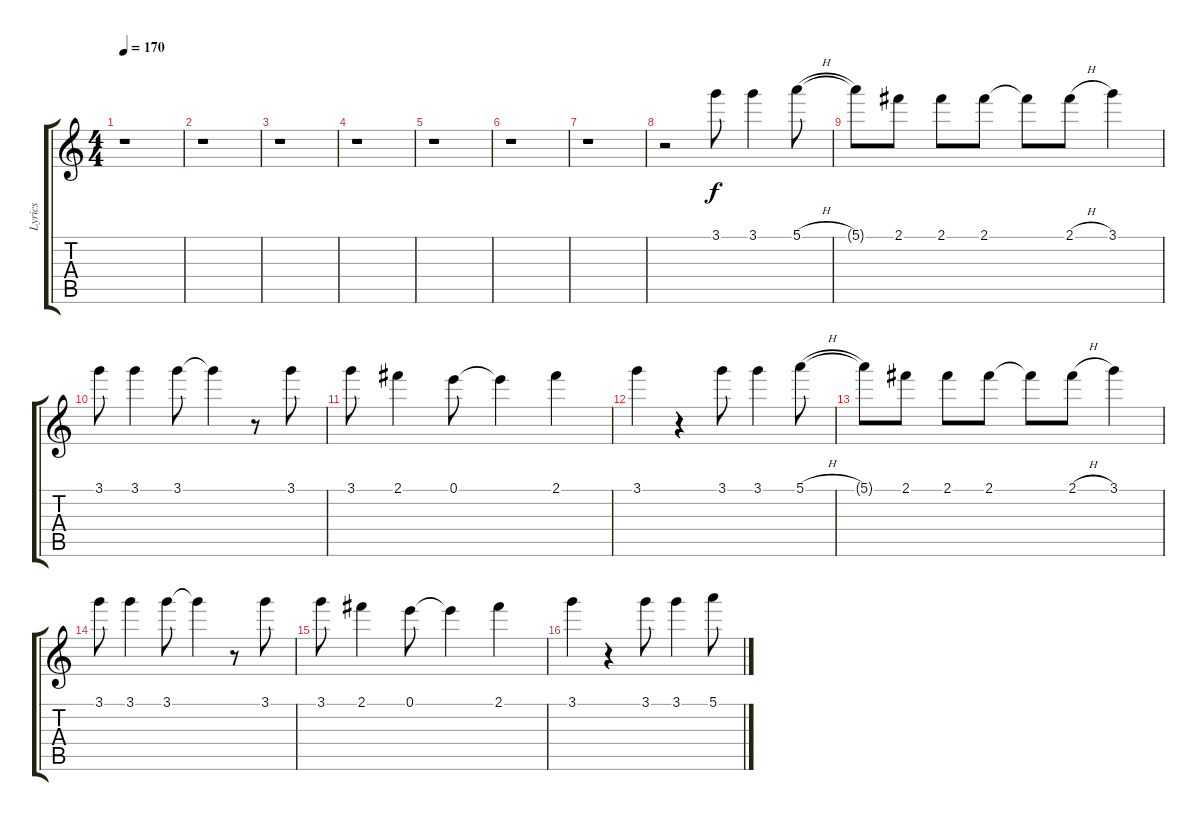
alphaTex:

\track ("Lyrics" "Lyrics") {instrument whistle}
\staff {score tabs}
\tuning (E6 B5 G5 D5 A4 E4) {hide}
\ts (4 4)
\tempo 170
\clef g2
\ks c
r.1{dy f} |
r.1 |
r.1 |
r.1 |
r.1 |
r.1 |
r.1 |
r.2 3.1.8 3.1.4 5.1{h}.8 |
5.1{t}.8 2.1.8 2.1.8 2.1.8 2.1{t}.8 2.1{h}.8 3.1.4 |
3.1.8 3.1.4 3.1.8 3.1{t}.4 r.8 3.1.8 |
3.1.8 2.1.4 0.1.8 0.1{t}.4 2.1.4 |
3.1.4 r.4 3.1.8 3.1.4 5.1{h}.8 |
5.1{t}.8 2.1.8 2.1.8 2.1.8 2.1{t}.8 2.1{h}.8 3.1.4 |
3.1.8 3.1.4 3.1.8 3.1{t}.4 r.8 3.1.8 |
3.1.8 2.1.4 0.1.8 0.1{t}.4 2.1.4 |
3.1.4 r.4 3.1.8 3.1.4 5.1{h}.8
